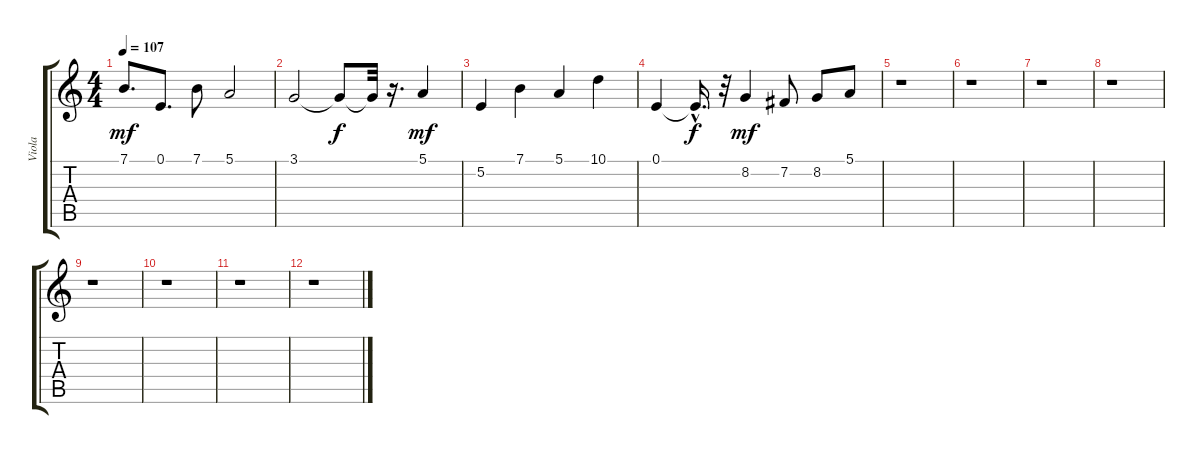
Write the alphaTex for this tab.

\track ("Viola" "Viola") {instrument viola}
\staff {score tabs}
\tuning (E4 B3 G3 D3 A2 E2) {hide}
\ts (4 4)
\tempo 107
\clef g2
\ks c
7.1.8{d dy mf} 0.1.8{d} 7.1.8 5.1.2 |
3.1.2 3.1{t}.8{dy f} 3.1{t}.32 r.16{d} 5.1.4{dy mf} |
5.2.4 7.1.4 5.1.4 10.1.4 |
0.1.4 0.1{hac t}.16{d dy f} r.32 8.2.4{dy mf} 7.2.8 8.2.8 5.1.8 |
r.1 |
r.1 |
r.1 |
r.1 |
r.1 |
r.1 |
r.1 |
r.1
